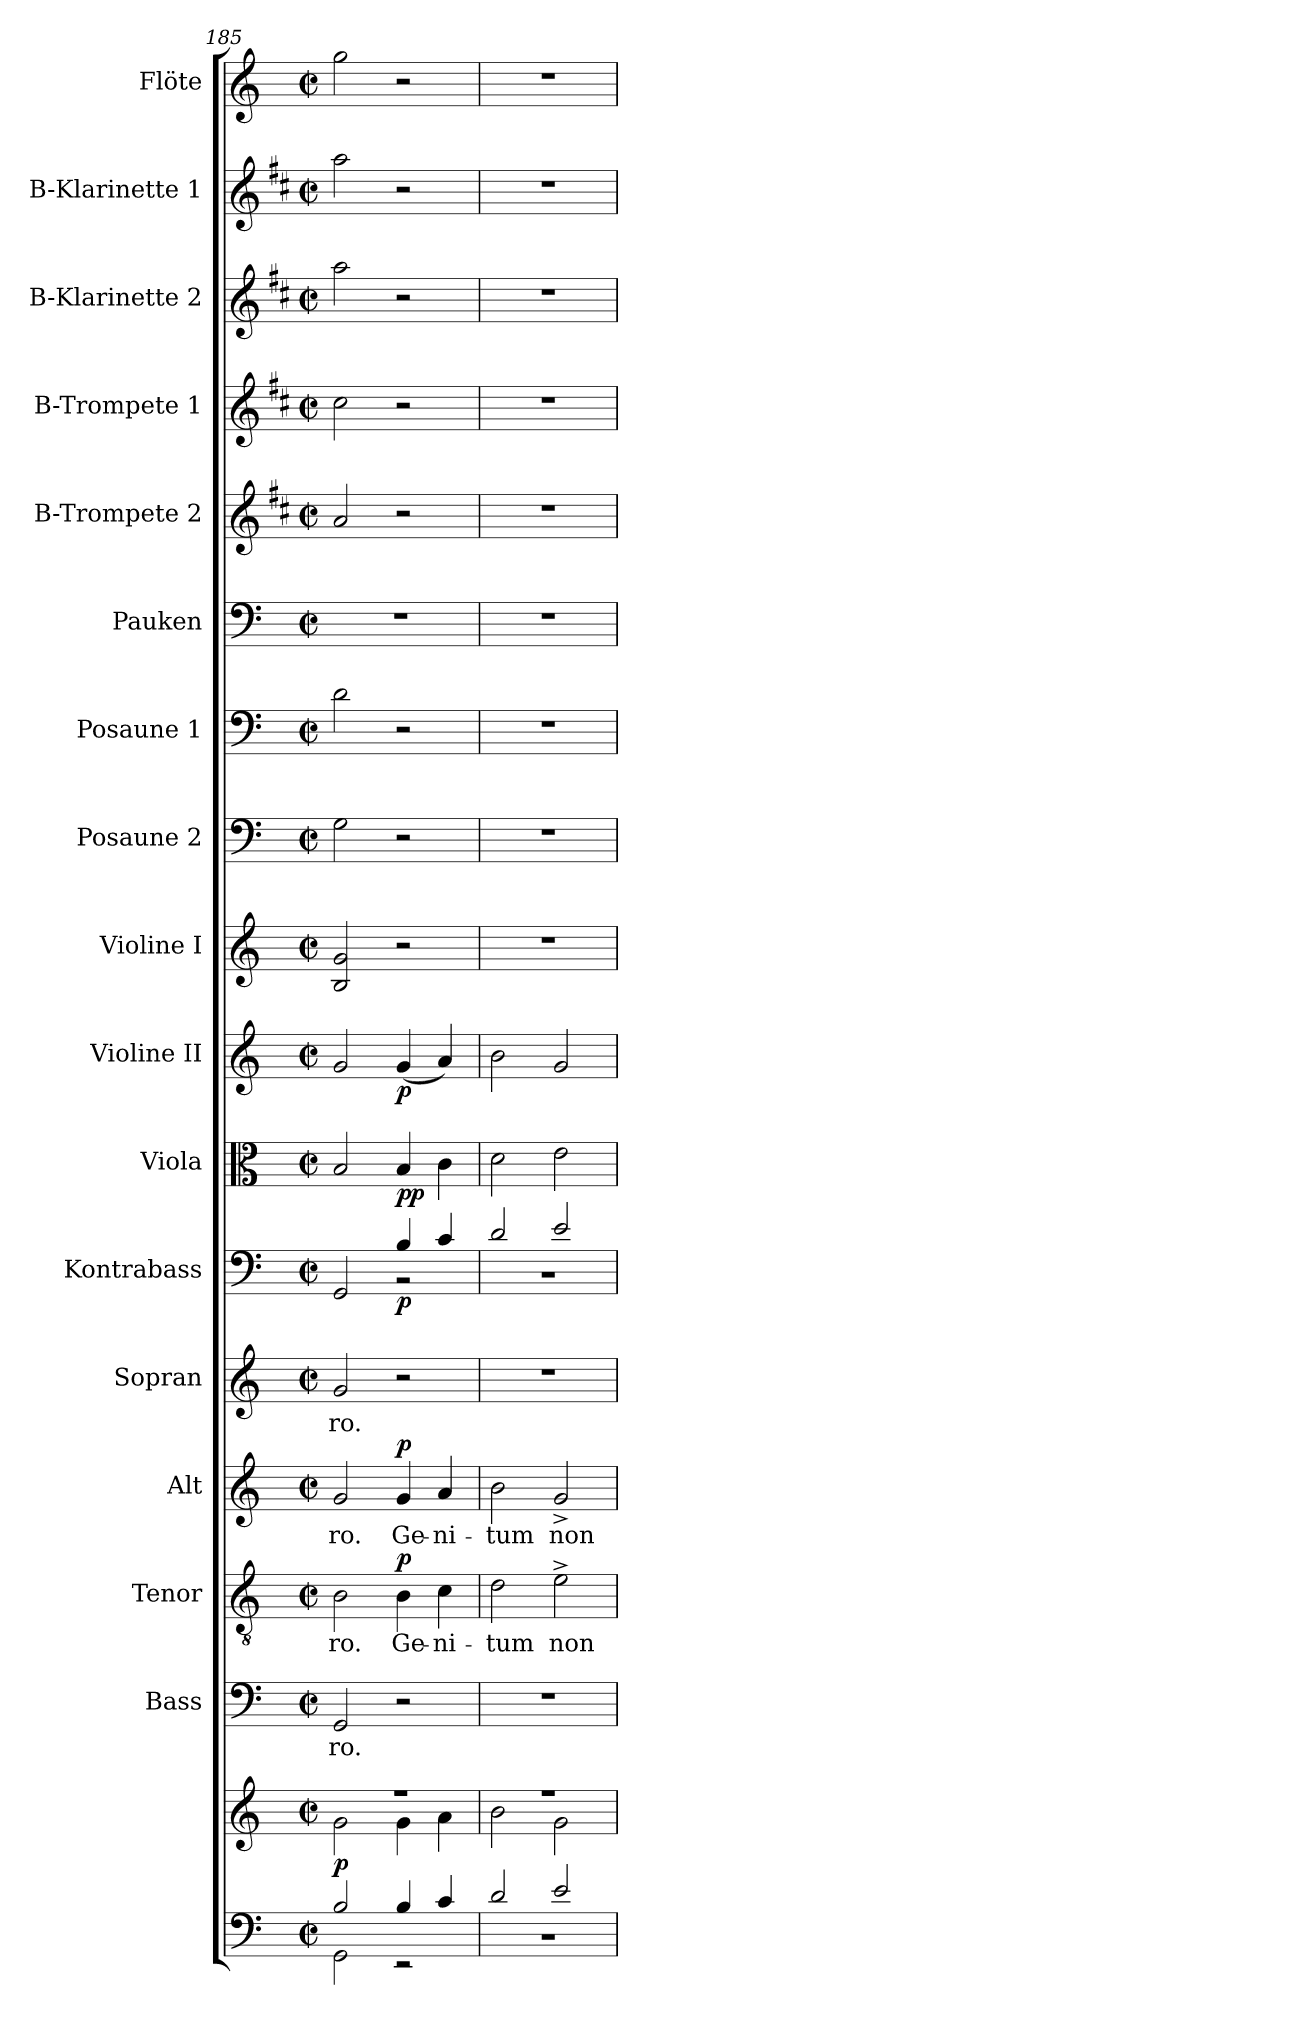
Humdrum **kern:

**kern	**kern	**dynam	**kern	**text	**kern	**text	**dynam	**kern	**text	**dynam	**kern	**text	**kern	**dynam	**kern	**dynam	**kern	**dynam	**kern	**kern	**kern	**kern	**kern	**kern	**kern	**kern	**kern
*part17	*part17	*part17	*part16	*part16	*part15	*part15	*part15	*part14	*part14	*part14	*part13	*part13	*part12	*part12	*part11	*part11	*part10	*part10	*part9	*part8	*part7	*part6	*part5	*part4	*part3	*part2	*part1
*staff18	*staff17	*staff17/18	*staff16	*staff16	*staff15	*staff15	*staff15	*staff14	*staff14	*staff14	*staff13	*staff13	*staff12	*staff12	*staff11	*staff11	*staff10	*staff10	*staff9	*staff8	*staff7	*staff6	*staff5	*staff4	*staff3	*staff2	*staff1
*	*	*	*I"Bass	*	*I"Tenor	*	*	*I"Alt	*	*	*I"Sopran	*	*I"Kontrabass	*	*I"Viola	*	*I"Violine II	*	*I"Violine I	*I"Posaune 2	*I"Posaune 1	*I"Pauken	*I"B-Trompete 2	*I"B-Trompete 1	*I"B-Klarinette 2	*I"B-Klarinette 1	*I"Flöte
*	*	*	*I'B.	*	*I'T.	*	*	*I'A.	*	*	*I'S.	*	*I'Kb.	*	*I'Vla.	*	*I'Vl. II	*	*I'Vl. I	*I'Pos. 2	*I'Pos. 1	*I'Pk.	*I'B Trp. 2	*I'B Trp. 1	*I'B Kl. 2	*I'B Kl. 1	*I'Fl.
*clefF4	*clefG2	*	*clefF4	*	*clefGv2	*	*	*clefG2	*	*	*clefG2	*	*clefF4	*	*clefC3	*	*clefG2	*	*clefG2	*clefF4	*clefF4	*clefF4	*clefG2	*clefG2	*clefG2	*clefG2	*clefG2
*	*	*	*	*	*	*	*	*	*	*	*	*	*ITrd7c12	*	*	*	*	*	*	*	*	*	*ITrd1c2	*ITrd1c2	*ITrd1c2	*ITrd1c2	*
*k[]	*k[]	*	*k[]	*	*k[]	*	*	*k[]	*	*	*k[]	*	*k[]	*	*k[]	*	*k[]	*	*k[]	*k[]	*k[]	*k[]	*k[]	*k[]	*k[]	*k[]	*k[]
*C:	*C:	*	*C:	*	*C:	*	*	*C:	*	*	*C:	*	*C:	*	*C:	*	*C:	*	*C:	*C:	*C:	*C:	*C:	*C:	*C:	*C:	*C:
*M2/2	*M2/2	*	*M2/2	*	*M2/2	*	*	*M2/2	*	*	*M2/2	*	*M2/2	*	*M2/2	*	*M2/2	*	*M2/2	*M2/2	*M2/2	*M2/2	*M2/2	*M2/2	*M2/2	*M2/2	*M2/2
*met(c|)	*met(c|)	*	*met(c|)	*	*met(c|)	*	*	*met(c|)	*	*	*met(c|)	*	*met(c|)	*	*met(c|)	*	*met(c|)	*	*met(c|)	*met(c|)	*met(c|)	*met(c|)	*met(c|)	*met(c|)	*met(c|)	*met(c|)	*met(c|)
=185	=185	=185	=185	=185	=185	=185	=185	=185	=185	=185	=185	=185	=185	=185	=185	=185	=185	=185	=185	=185	=185	=185	=185	=185	=185	=185	=185
*^	*^	*	*	*	*	*	*	*	*	*	*	*	*	*	*	*	*	*	*	*	*	*	*	*	*	*	*
!	!	!	!	!LO:DY:b	!	!LO:LY:b	!	!LO:LY:b	!	!	!LO:LY:b	!	!	!LO:LY:b	!	!	!	!	!	!	!	!	!	!	!	!	!	!	!
*	*	*	*	*	*	*	*	*	*	*	*	*	*	*	*^	*	*	*	*	*	*	*	*	*	*	*	*	*	*
2B/	2GG\	1r	2g\	p	2GG/	-ro.	2B\	-ro.	.	2g/	-ro.	.	2g/	-ro.	2GGG/	2ryy	.	2B/	.	2g/	.	2B/ 2g/	2G\	2d\	1r	2g/	2b\	2gg\	2gg\	2gg\
!	!	!	!	!	!	!	!	!LO:LY:b	!LO:DY:a	!	!LO:LY:b	!LO:DY:a	!	!	!	!	!LO:DY:b	!	!LO:DY:b	!	!LO:DY:b	!	!	!	!	!	!	!	!	!
4B/	2r	.	4g\	.	2r	.	4B\	Ge-	p	4g/	Ge-	p	2r	.	4BB/	2r	p	4B/	pp	(<4g/	p	2r	2r	2r	.	2r	2r	2r	2r	2r
!	!	!	!	!	!	!	!	!LO:LY:b	!	!	!LO:LY:b	!	!	!	!	!	!	!	!	!	!	!	!	!	!	!	!	!	!	!
4c/	.	.	4a\	.	.	.	4c\	-ni-	.	4a/	-ni-	.	.	.	4C/	.	.	4c\	.	4a/)	.	.	.	.	.	.	.	.	.	.
=186	=186	=186	=186	=186	=186	=186	=186	=186	=186	=186	=186	=186	=186	=186	=186	=186	=186	=186	=186	=186	=186	=186	=186	=186	=186	=186	=186	=186	=186	=186
!	!	!	!	!	!	!	!	!LO:LY:b	!	!	!LO:LY:b	!	!	!	!	!	!	!	!	!	!	!	!	!	!	!	!	!	!	!
2d/	1r	1r	2b\	.	1r	.	2d\	-tum	.	2b\	-tum	.	1r	.	2D/	1r	.	2d\	.	2b\	.	1r	1r	1r	1r	1r	1r	1r	1r	1r
!	!	!	!	!	!	!	!	!LO:LY:b	!	!	!LO:LY:b	!	!	!	!	!	!	!	!	!	!	!	!	!	!	!	!	!	!	!
2e/	.	.	2g\	.	.	.	2e^>\	non	.	2g^>/	non	.	.	.	2E/	.	.	2e\	.	2g/	.	.	.	.	.	.	.	.	.	.
*v	*v	*	*	*	*	*	*	*	*	*	*	*	*	*	*v	*v	*	*	*	*	*	*	*	*	*	*	*	*	*	*
*	*v	*v	*	*	*	*	*	*	*	*	*	*	*	*	*	*	*	*	*	*	*	*	*	*	*	*	*	*
=	=	=	=	=	=	=	=	=	=	=	=	=	=	=	=	=	=	=	=	=	=	=	=	=	=	=	=
*-	*-	*-	*-	*-	*-	*-	*-	*-	*-	*-	*-	*-	*-	*-	*-	*-	*-	*-	*-	*-	*-	*-	*-	*-	*-	*-	*-
